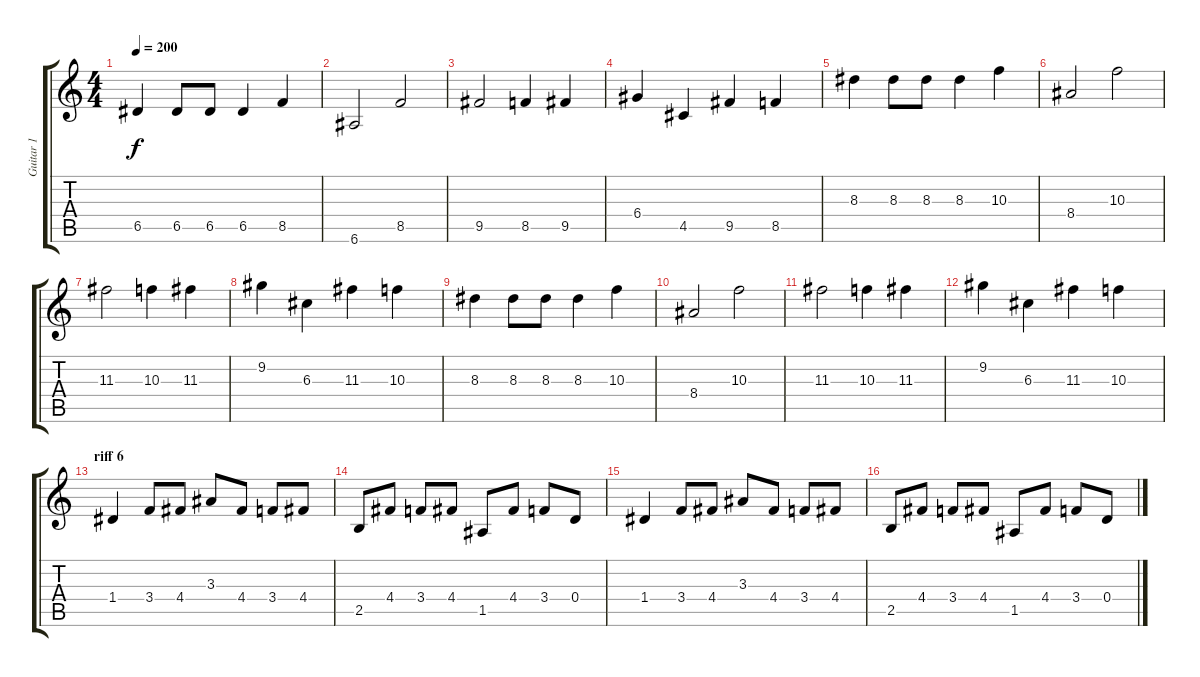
\track ("Guitar 1" "Guitar 1") {instrument distortionguitar}
\staff {score tabs}
\tuning (E4 B3 G3 D3 A2 E2) {hide}
\ts (4 4)
\tempo 200
\clef g2
\ks c
6.5.4{dy f} 6.5.8 6.5.8 6.5.4 8.5.4 |
6.6.2 8.5.2 |
9.5.2 8.5.4 9.5.4 |
6.4.4 4.5.4 9.5.4 8.5.4 |
8.3.4 8.3.8 8.3.8 8.3.4 10.3.4 |
8.4.2 10.3.2 |
11.3.2 10.3.4 11.3.4 |
9.2.4 6.3.4 11.3.4 10.3.4 |
8.3.4 8.3.8 8.3.8 8.3.4 10.3.4 |
8.4.2 10.3.2 |
11.3.2 10.3.4 11.3.4 |
9.2.4 6.3.4 11.3.4 10.3.4 |
\section ("" "riff 6")
1.4.4 3.4.8 4.4.8 3.3.8 4.4.8 3.4.8 4.4.8 |
2.5.8 4.4.8 3.4.8 4.4.8 1.5.8 4.4.8 3.4.8 0.4.8 |
1.4.4 3.4.8 4.4.8 3.3.8 4.4.8 3.4.8 4.4.8 |
2.5.8 4.4.8 3.4.8 4.4.8 1.5.8 4.4.8 3.4.8 0.4.8
